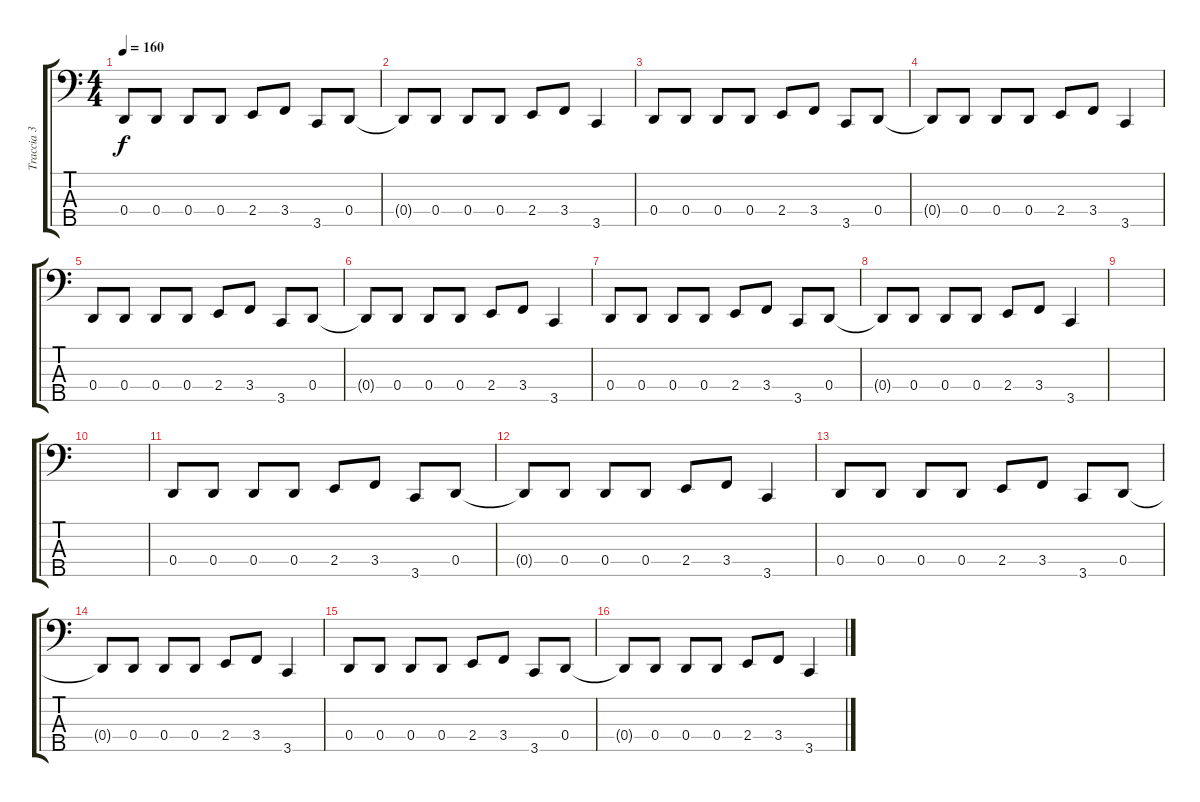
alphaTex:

\track ("Traccia 3" "Traccia 3") {instrument electricbasspick}
\staff {score tabs}
\tuning (F2 C2 G1 D1 A0) {hide}
\ts (4 4)
\tempo 160
\clef f4
\ks c
0.4.8{dy f} 0.4.8 0.4.8 0.4.8 2.4.8 3.4.8 3.5.8 0.4.8 |
0.4{t}.8 0.4.8 0.4.8 0.4.8 2.4.8 3.4.8 3.5.4 |
0.4.8 0.4.8 0.4.8 0.4.8 2.4.8 3.4.8 3.5.8 0.4.8 |
0.4{t}.8 0.4.8 0.4.8 0.4.8 2.4.8 3.4.8 3.5.4 |
0.4.8 0.4.8 0.4.8 0.4.8 2.4.8 3.4.8 3.5.8 0.4.8 |
0.4{t}.8 0.4.8 0.4.8 0.4.8 2.4.8 3.4.8 3.5.4 |
0.4.8 0.4.8 0.4.8 0.4.8 2.4.8 3.4.8 3.5.8 0.4.8 |
0.4{t}.8 0.4.8 0.4.8 0.4.8 2.4.8 3.4.8 3.5.4 |
|
|
0.4.8 0.4.8 0.4.8 0.4.8 2.4.8 3.4.8 3.5.8 0.4.8 |
0.4{t}.8 0.4.8 0.4.8 0.4.8 2.4.8 3.4.8 3.5.4 |
0.4.8 0.4.8 0.4.8 0.4.8 2.4.8 3.4.8 3.5.8 0.4.8 |
0.4{t}.8 0.4.8 0.4.8 0.4.8 2.4.8 3.4.8 3.5.4 |
0.4.8 0.4.8 0.4.8 0.4.8 2.4.8 3.4.8 3.5.8 0.4.8 |
0.4{t}.8 0.4.8 0.4.8 0.4.8 2.4.8 3.4.8 3.5.4
